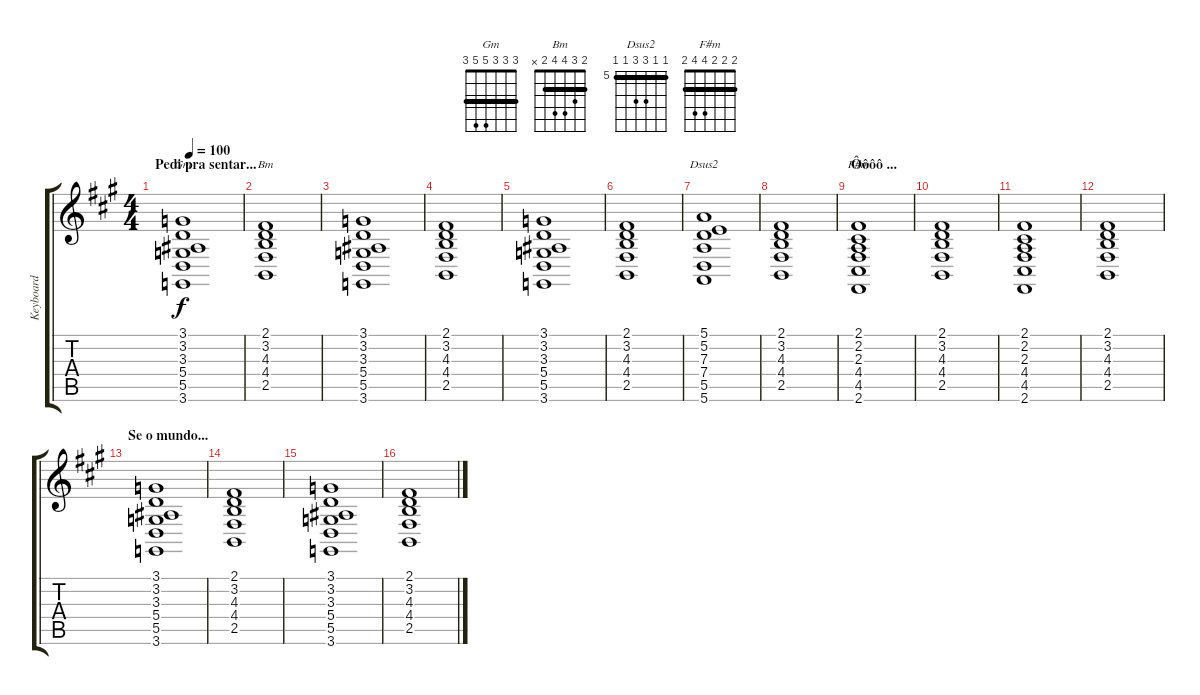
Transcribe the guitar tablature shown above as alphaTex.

\track ("Keyboard" "Keyboard") {instrument electricpiano1}
\staff {score tabs}
\tuning (E4 B3 G3 D3 A2 E2) {hide}
\chord ("Gm" 3 3 3 5 5 3) {barre 3}
\chord ("Bm" 2 3 4 4 2 x) {barre 2}
\chord ("Dsus2" 5 5 7 7 5 5) {firstfret 5 barre 5}
\chord ("F#m" 2 2 2 4 4 2) {barre 2}
\ts (4 4)
\section ("" "Pedi pra sentar...")
\tempo 100
\clef g2
\ks f#minor
(3.1 3.2 3.3 5.4 5.5 3.6).1{ch "Gm" dy f} |
(2.1 3.2 4.3 4.4 2.5).1{ch "Bm"} |
(3.1 3.2 3.3 5.4 5.5 3.6).1 |
(2.1 3.2 4.3 4.4 2.5).1 |
(3.1 3.2 3.3 5.4 5.5 3.6).1 |
(2.1 3.2 4.3 4.4 2.5).1 |
(5.1 5.2 7.3 7.4 5.5 5.6).1{ch "Dsus2"} |
(2.1 3.2 4.3 4.4 2.5).1 |
\section ("" "Ôôôô ...")
(2.1 2.2 2.3 4.4 4.5 2.6).1{ch "F#m"} |
(2.1 3.2 4.3 4.4 2.5).1 |
(2.1 2.2 2.3 4.4 4.5 2.6).1 |
(2.1 3.2 4.3 4.4 2.5).1 |
\section ("" "Se o mundo...")
(3.1 3.2 3.3 5.4 5.5 3.6).1 |
(2.1 3.2 4.3 4.4 2.5).1 |
(3.1 3.2 3.3 5.4 5.5 3.6).1 |
(2.1 3.2 4.3 4.4 2.5).1
